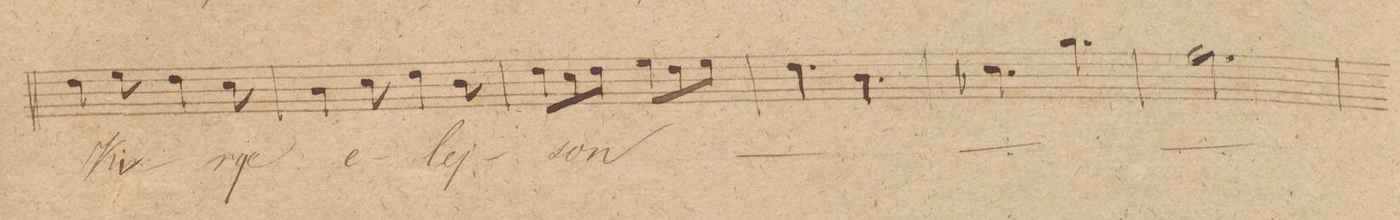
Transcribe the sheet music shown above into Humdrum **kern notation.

**kern	**text	**dynam
*I"Tenore	*	*
*clefC4	*	*
*k[]	*	*
*M6/8	*	*
4c\	Ki-	.
8d\	.	.
4c\	.	.
8B\	-rije	.
=122	=122	=122
4A\	e-	.
8B\	.	.
4c\	.	.
8A\	-lej-	.
=123	=123	=123
8c\L	-son	.
8B\	.	.
8c\J	.	.
8d\L	.	.
8c\	.	.
8d\J	.	.
=124	=124	=124
4.c\	.	.
4.A\	.	.
=125	=125	=125
4.B-X\	.	.
4.f\	.	.
=126	=126	=126
2.e\	.	.
=127	=127	=127
*-	*-	*-
